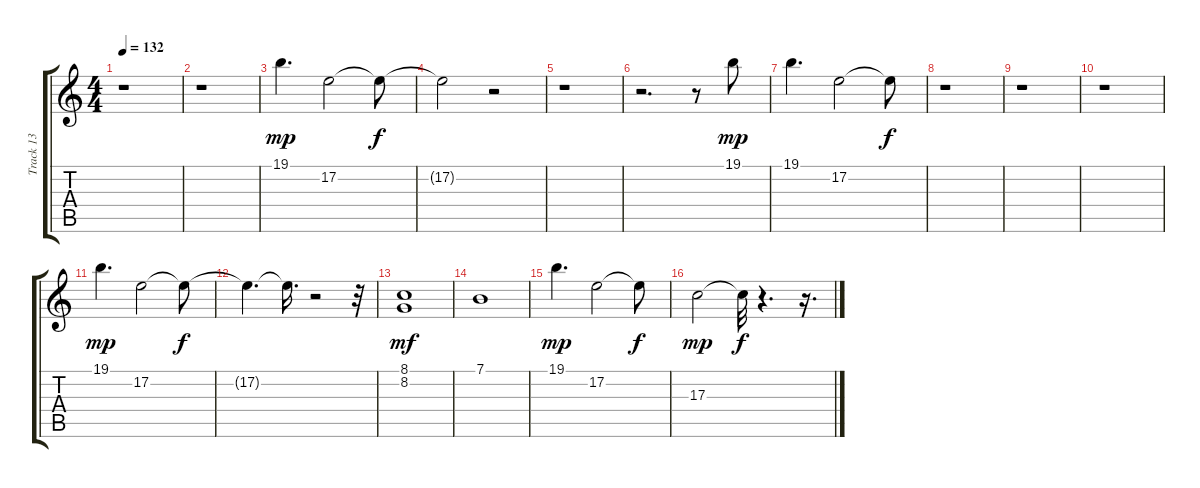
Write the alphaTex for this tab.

\track ("Track 13" "Track 13") {instrument choiraahs}
\staff {score tabs}
\tuning (E4 B3 G3 D3 A2 E2) {hide}
\ts (4 4)
\tempo 132
\clef g2
\ks c
r.1{dy mf} |
r.1 |
19.1.4{d dy mp} 17.2.2 17.2{t}.8{dy f} |
17.2{t}.2 r.2 |
r.1 |
r.2{d} r.8 19.1.8{dy mp} |
19.1.4{d} 17.2.2 17.2{t}.8{dy f} |
r.1 |
r.1 |
r.1 |
19.1.4{d dy mp} 17.2.2 17.2{t}.8{dy f} |
17.2{t}.4{d} 17.2{t}.16{d} r.2 r.32 |
(8.1 8.2).1{dy mf} |
7.1.1 |
19.1.4{d dy mp} 17.2.2 17.2{t}.8{dy f} |
17.3.2{dy mp} 17.3{t}.32{dy f} r.4{d} r.16{d}
